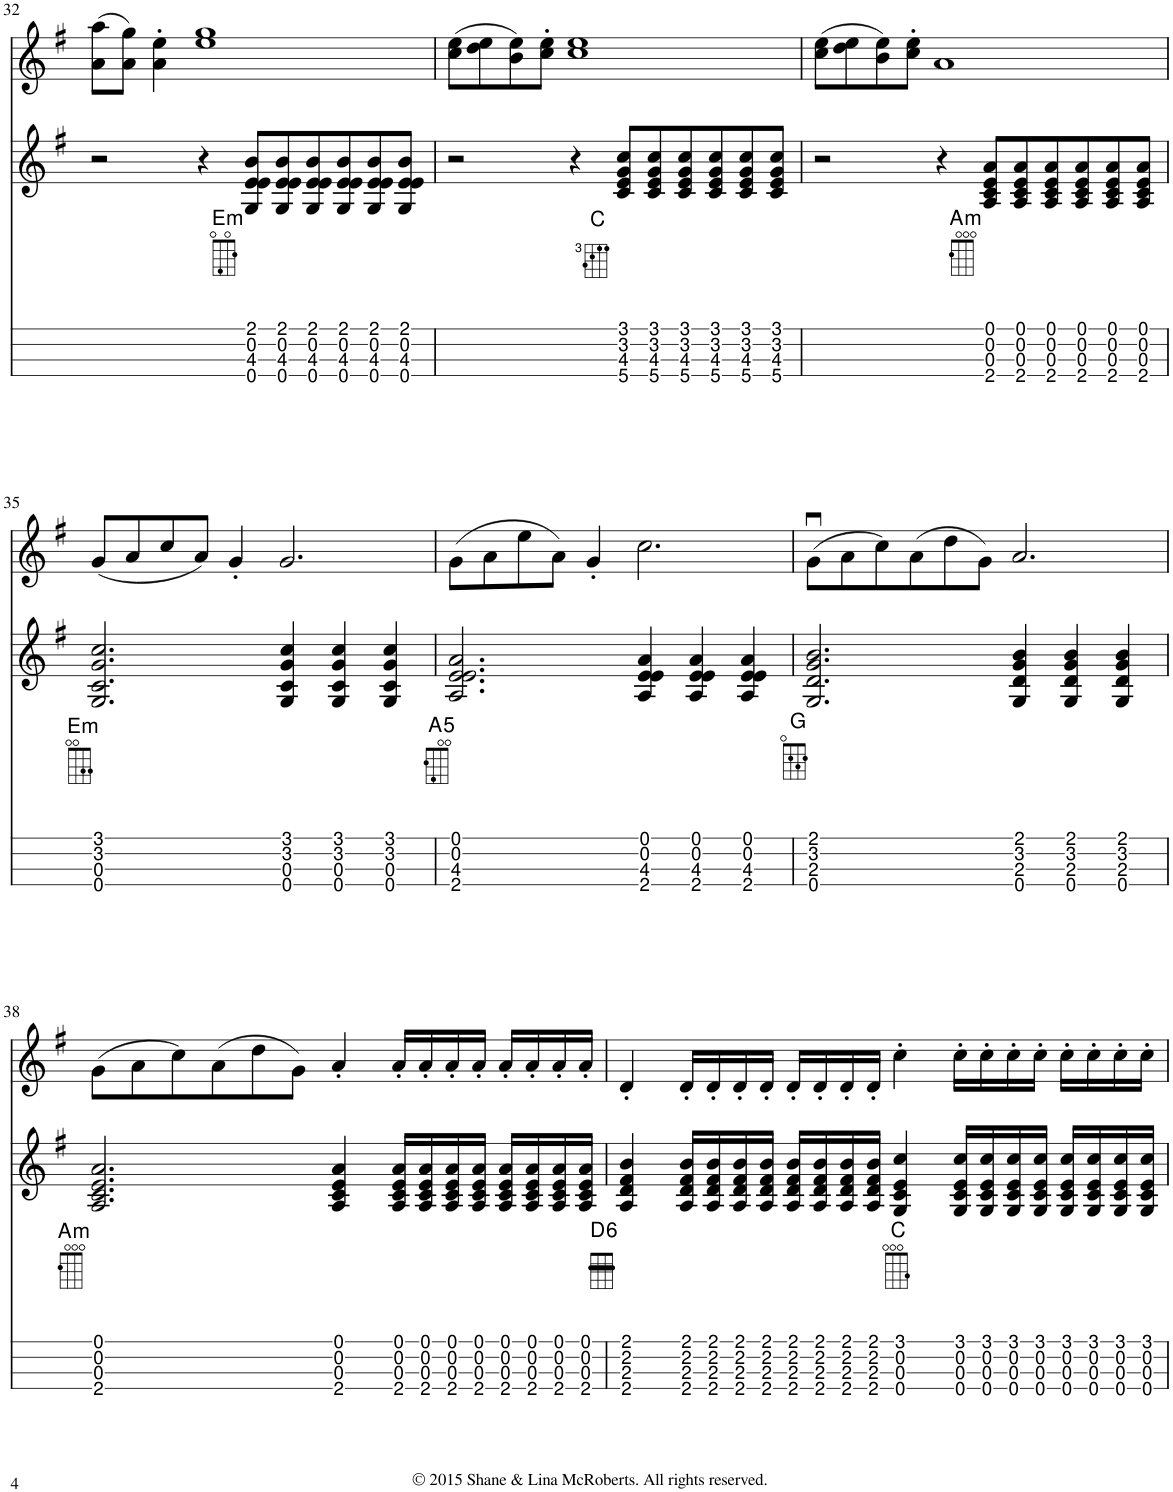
**kern	**kern	**harte	**kern
*part2	*part2	*part2	*part1
*staff3	*staff2	*	*staff1
*I"Ukulele	*	*	*I"Violin
*	*	*	*I'Vln
!!LO:PB:g=z
*	*clefG2	*	*clefG2
*k[f#]	*k[f#]	*	*k[f#]
*M6/4	*M6/4	*	*M6/4
=32	=32	=32	=32
2r	2r	.	(8a\ 8aa\L
.	.	.	8a\ 8gg\J)
.	.	.	4a\' 4ee\'
4r	4r	.	1ee 1gg
!	!	!LO:H:kt=m	!
8G\ 8e\ 8e\ 8b\L	8G/ 8e/ 8e/ 8b/L	E:min	.
8G\ 8e\ 8e\ 8b\	8G/ 8e/ 8e/ 8b/	.	.
8G\ 8e\ 8e\ 8b\	8G/ 8e/ 8e/ 8b/	.	.
8G\ 8e\ 8e\ 8b\	8G/ 8e/ 8e/ 8b/	.	.
8G\ 8e\ 8e\ 8b\	8G/ 8e/ 8e/ 8b/	.	.
8G\ 8e\ 8e\ 8b\J	8G/ 8e/ 8e/ 8b/J	.	.
=33	=33	=33	=33
2r	2r	.	(8cc\ 8ee\L
.	.	.	8dd\ 8ee\
.	.	.	8b\ 8ee\)
.	.	.	8cc\' 8ee\'J
4r	4r	.	1cc 1ee
8c\ 8e\ 8g\ 8cc\L	8c/ 8e/ 8g/ 8cc/L	C:maj	.
8c\ 8e\ 8g\ 8cc\	8c/ 8e/ 8g/ 8cc/	.	.
8c\ 8e\ 8g\ 8cc\	8c/ 8e/ 8g/ 8cc/	.	.
8c\ 8e\ 8g\ 8cc\	8c/ 8e/ 8g/ 8cc/	.	.
8c\ 8e\ 8g\ 8cc\	8c/ 8e/ 8g/ 8cc/	.	.
8c\ 8e\ 8g\ 8cc\J	8c/ 8e/ 8g/ 8cc/J	.	.
=34	=34	=34	=34
2r	2r	.	(8cc\ 8ee\L
.	.	.	8dd\ 8ee\
.	.	.	8b\ 8ee\)
.	.	.	8cc\' 8ee\'J
4r	4r	.	1a
!	!	!LO:H:kt=m	!
8A\ 8c\ 8e\ 8a\L	8A/ 8c/ 8e/ 8a/L	A:min	.
8A\ 8c\ 8e\ 8a\	8A/ 8c/ 8e/ 8a/	.	.
8A\ 8c\ 8e\ 8a\	8A/ 8c/ 8e/ 8a/	.	.
8A\ 8c\ 8e\ 8a\	8A/ 8c/ 8e/ 8a/	.	.
8A\ 8c\ 8e\ 8a\	8A/ 8c/ 8e/ 8a/	.	.
8A\ 8c\ 8e\ 8a\J	8A/ 8c/ 8e/ 8a/J	.	.
!!LO:LB:g=z
=35	=35	=35	=35
!	!	!LO:H:kt=m	!
2.G 2.c 2.g 2.cc	2.G/ 2.c/ 2.g/ 2.cc/	E:min	(8g/L
.	.	.	8a/
.	.	.	8cc/
.	.	.	8a/J)
.	.	.	4g'/
4G 4c 4g 4cc	4G/ 4c/ 4g/ 4cc/	.	2.g/
4G 4c 4g 4cc	4G/ 4c/ 4g/ 4cc/	.	.
4G 4c 4g 4cc	4G/ 4c/ 4g/ 4cc/	.	.
=36	=36	=36	=36
!	!	!LO:H:kt=5	!
2.A 2.e 2.e 2.a	2.A/ 2.e/ 2.e/ 2.a/	A:(1,5)	(8g\L
.	.	.	8a\
.	.	.	8ee\
.	.	.	8a\J)
.	.	.	4g'/
4A 4e 4e 4a	4A/ 4e/ 4e/ 4a/	.	2.cc\
4A 4e 4e 4a	4A/ 4e/ 4e/ 4a/	.	.
4A 4e 4e 4a	4A/ 4e/ 4e/ 4a/	.	.
=37	=37	=37	=37
2.G 2.d 2.g 2.b	2.G/ 2.d/ 2.g/ 2.b/	G:maj	(8gu\L
.	.	.	8a\
.	.	.	8cc\)
.	.	.	(8a\
.	.	.	8dd\
.	.	.	8g\J)
4G 4d 4g 4b	4G/ 4d/ 4g/ 4b/	.	2.a/
4G 4d 4g 4b	4G/ 4d/ 4g/ 4b/	.	.
4G 4d 4g 4b	4G/ 4d/ 4g/ 4b/	.	.
!!LO:LB:g=z
=38	=38	=38	=38
!	!	!LO:H:kt=m	!
2.A 2.c 2.e 2.a	2.A/ 2.c/ 2.e/ 2.a/	A:min	(8g\L
.	.	.	8a\
.	.	.	8cc\)
.	.	.	(8a\
.	.	.	8dd\
.	.	.	8g\J)
4A 4c 4e 4a	4A/ 4c/ 4e/ 4a/	.	4a'/
16A\ 16c\ 16e\ 16a\LL	16A/ 16c/ 16e/ 16a/LL	.	16a'/LL
16A\ 16c\ 16e\ 16a\	16A/ 16c/ 16e/ 16a/	.	16a'/
16A\ 16c\ 16e\ 16a\	16A/ 16c/ 16e/ 16a/	.	16a'/
16A\ 16c\ 16e\ 16a\	16A/ 16c/ 16e/ 16a/JJ	.	16a'/JJ
16A\ 16c\ 16e\ 16a\	16A/ 16c/ 16e/ 16a/LL	.	16a'/LL
16A\ 16c\ 16e\ 16a\	16A/ 16c/ 16e/ 16a/	.	16a'/
16A\ 16c\ 16e\ 16a\	16A/ 16c/ 16e/ 16a/	.	16a'/
16A\ 16c\ 16e\ 16a\JJ	16A/ 16c/ 16e/ 16a/JJ	.	16a'/JJ
=39	=39	=39	=39
!	!	!LO:H:kt=6	!
4A 4d 4f#X 4b	4A/ 4d/ 4f#/ 4b/	D:maj6	4d'/
16A\ 16d\ 16f#\ 16b\LL	16A/ 16d/ 16f#/ 16b/LL	.	16d'/LL
16A\ 16d\ 16f#\ 16b\	16A/ 16d/ 16f#/ 16b/	.	16d'/
16A\ 16d\ 16f#\ 16b\	16A/ 16d/ 16f#/ 16b/	.	16d'/
16A\ 16d\ 16f#\ 16b\	16A/ 16d/ 16f#/ 16b/JJ	.	16d'/JJ
16A\ 16d\ 16f#\ 16b\	16A/ 16d/ 16f#/ 16b/LL	.	16d'/LL
16A\ 16d\ 16f#\ 16b\	16A/ 16d/ 16f#/ 16b/	.	16d'/
16A\ 16d\ 16f#\ 16b\	16A/ 16d/ 16f#/ 16b/	.	16d'/
16A\ 16d\ 16f#\ 16b\JJ	16A/ 16d/ 16f#/ 16b/JJ	.	16d'/JJ
4G 4c 4e 4cc	4G/ 4c/ 4e/ 4cc/	C:maj	4cc'\
16G\ 16c\ 16e\ 16cc\LL	16G/ 16c/ 16e/ 16cc/LL	.	16cc'\LL
16G\ 16c\ 16e\ 16cc\	16G/ 16c/ 16e/ 16cc/	.	16cc'\
16G\ 16c\ 16e\ 16cc\	16G/ 16c/ 16e/ 16cc/	.	16cc'\
16G\ 16c\ 16e\ 16cc\	16G/ 16c/ 16e/ 16cc/JJ	.	16cc'\JJ
16G\ 16c\ 16e\ 16cc\	16G/ 16c/ 16e/ 16cc/LL	.	16cc'\LL
16G\ 16c\ 16e\ 16cc\	16G/ 16c/ 16e/ 16cc/	.	16cc'\
16G\ 16c\ 16e\ 16cc\	16G/ 16c/ 16e/ 16cc/	.	16cc'\
16G\ 16c\ 16e\ 16cc\JJ	16G/ 16c/ 16e/ 16cc/JJ	.	16cc'\JJ
=	=	=	=
*-	*-	*-	*-
